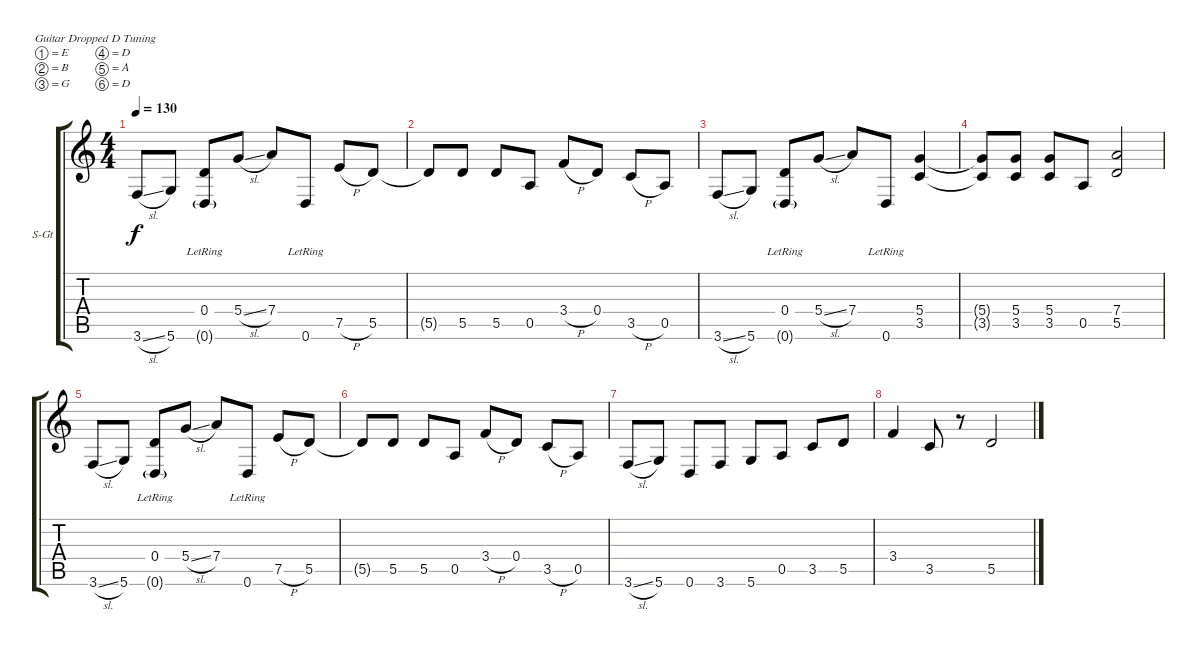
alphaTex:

\defaultSystemsLayout 4
\bracketExtendMode groupsimilarinstruments
\firstSystemTrackNameOrientation horizontal
\otherSystemsTrackNameOrientation horizontal
\track ("Steel Guitar" "S-Gt") {instrument acousticguitarsteel}
\staff {score tabs}
\tuning (E4 B3 G3 D3 A2 D2)
\ts (4 4)
\tempo 130
\clef g2
\ks c
3.6{sl}.8{dy f instrument acousticguitarsteel} 5.6.8 (0.4 0.6{g lr}).8 5.4{sl}.8 7.4.8 0.6{lr}.8 7.5{h}.8 5.5.8 |
5.5{t}.8 5.5.8 5.5.8 0.5.8 3.4{h}.8 0.4.8 3.5{h}.8 0.5.8 |
3.6{sl}.8 5.6.8 (0.4 0.6{g lr}).8 5.4{sl}.8 7.4.8 0.6{lr}.8 (3.5 5.4).4 |
(3.5{t} 5.4{t}).8 (3.5 5.4).8 (3.5 5.4).8 0.5.8 (5.5 7.4).2 |
3.6{sl}.8 5.6.8 (0.4 0.6{g lr}).8 5.4{sl}.8 7.4.8 0.6{lr}.8 7.5{h}.8 5.5.8 |
5.5{t}.8 5.5.8 5.5.8 0.5.8 3.4{h}.8 0.4.8 3.5{h}.8 0.5.8 |
3.6{sl}.8 5.6.8 0.6.8 3.6.8 5.6.8 0.5.8 3.5.8 5.5.8 |
3.4.4 3.5.8 r.8 5.5.2
